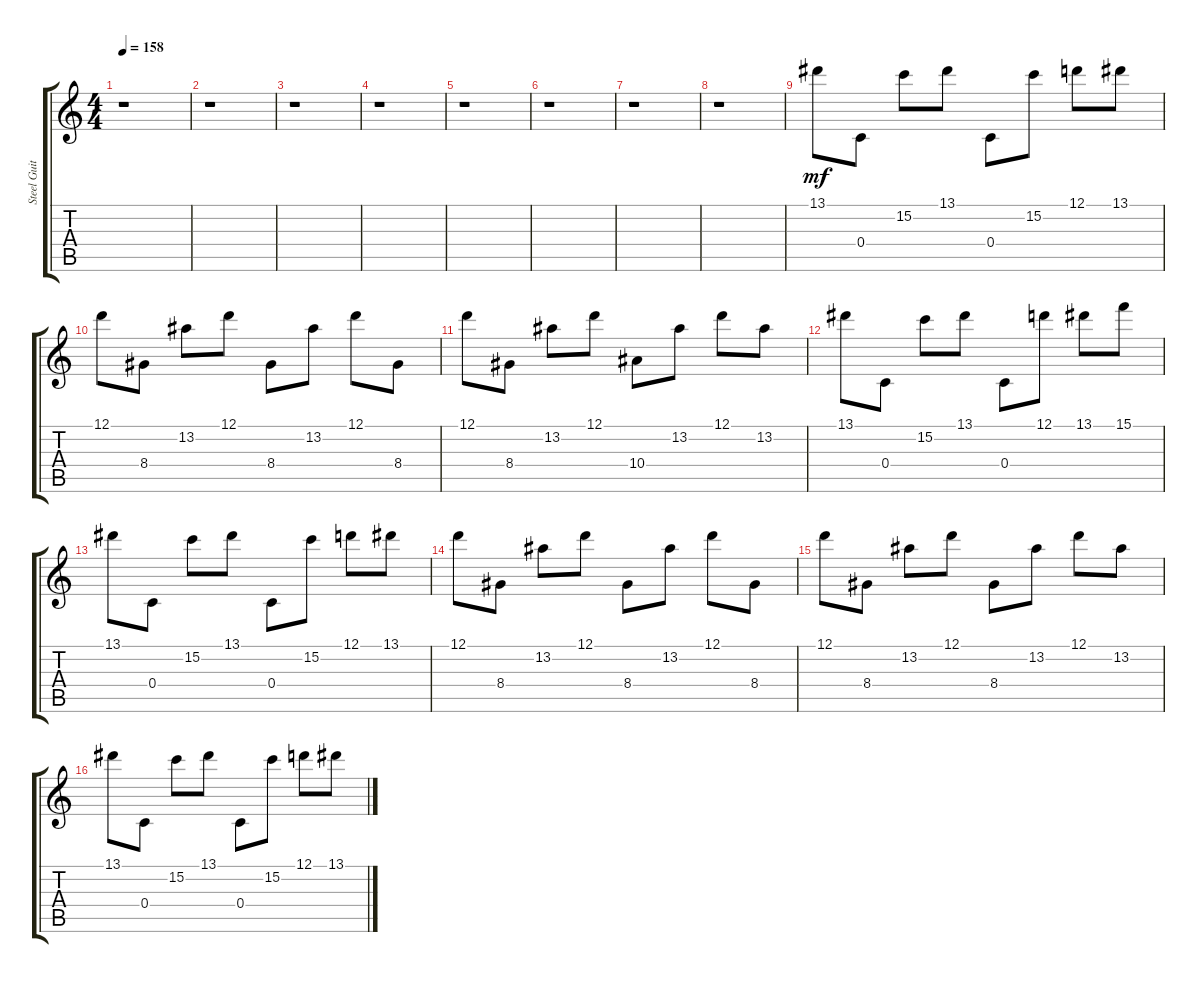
\track ("Steel Guitar" "Steel Guit") {instrument acousticguitarsteel}
\staff {score tabs}
\tuning (D4 A3 F3 C3 G2 C2) {hide}
\ts (4 4)
\tempo 158
\clef g2
\ks c
r.1{dy mf} |
r.1 |
r.1 |
r.1 |
r.1 |
r.1 |
r.1 |
r.1 |
13.1.8 0.4.8 15.2.8 13.1.8 0.4.8 15.2.8 12.1.8 13.1.8 |
12.1.8 8.4.8 13.2.8 12.1.8 8.4.8 13.2.8 12.1.8 8.4.8 |
12.1.8 8.4.8 13.2.8 12.1.8 10.4.8 13.2.8 12.1.8 13.2.8 |
13.1.8 0.4.8 15.2.8 13.1.8 0.4.8 12.1.8 13.1.8 15.1.8 |
13.1.8 0.4.8 15.2.8 13.1.8 0.4.8 15.2.8 12.1.8 13.1.8 |
12.1.8 8.4.8 13.2.8 12.1.8 8.4.8 13.2.8 12.1.8 8.4.8 |
12.1.8 8.4.8 13.2.8 12.1.8 8.4.8 13.2.8 12.1.8 13.2.8 |
13.1.8 0.4.8 15.2.8 13.1.8 0.4.8 15.2.8 12.1.8 13.1.8
